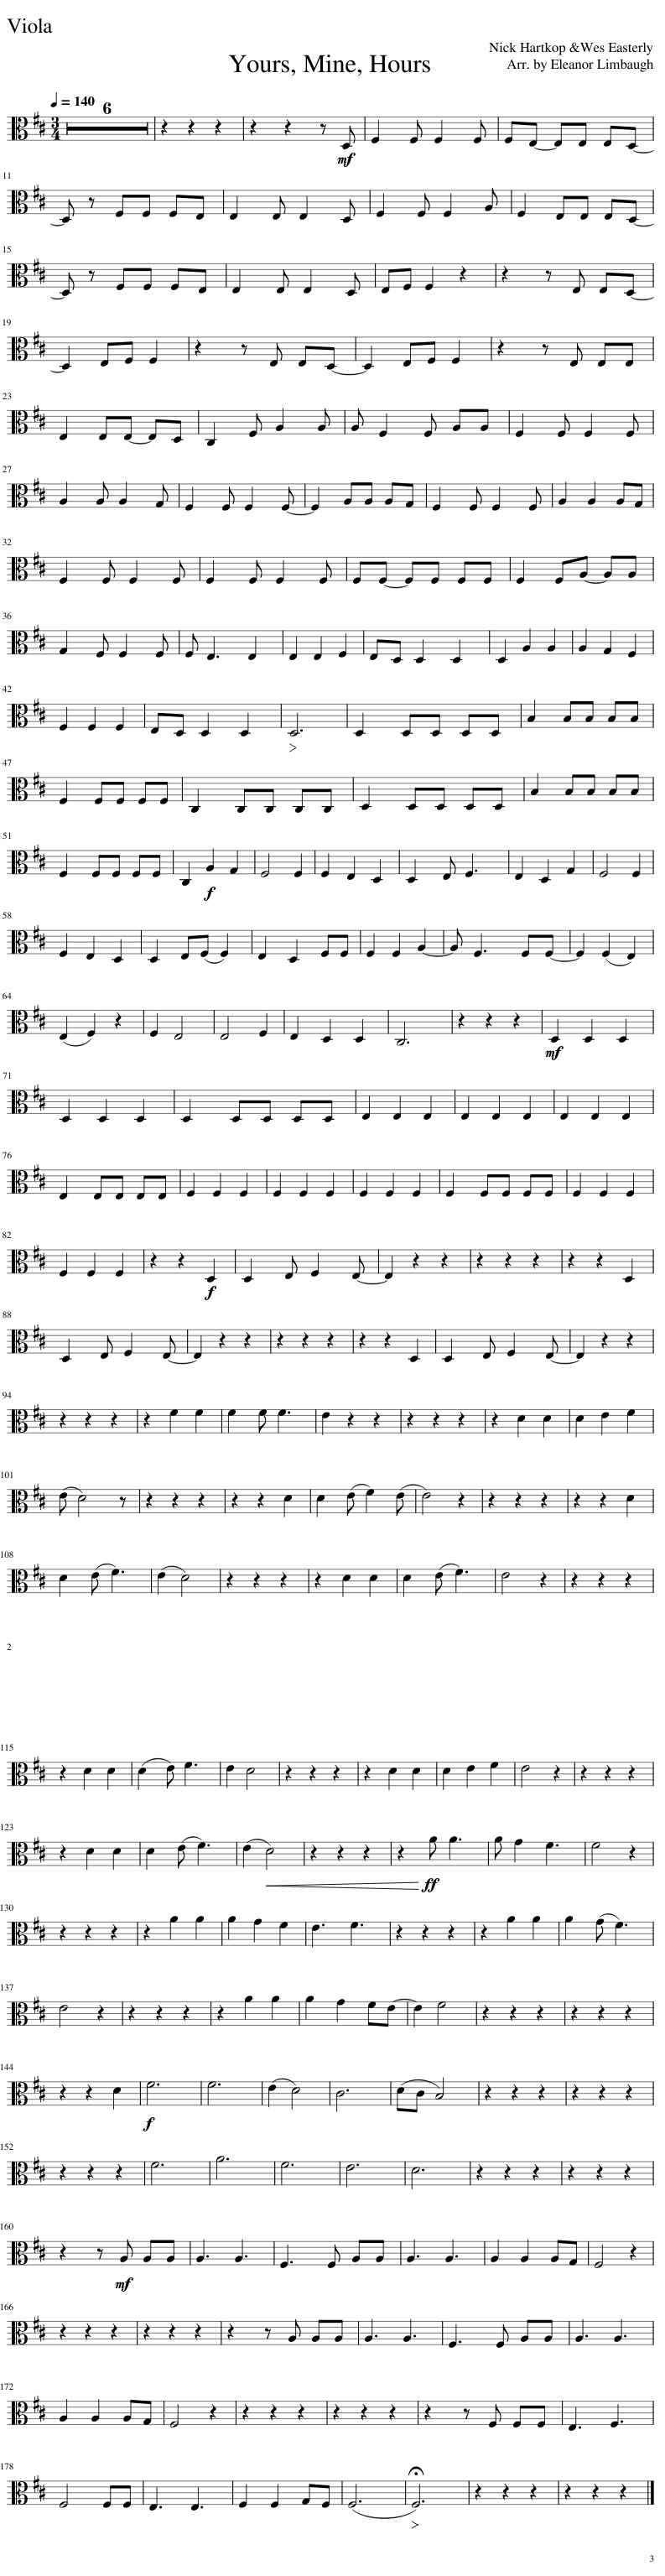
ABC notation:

X:1
L:1/8
Q:1/4=140
M:3/4
I:linebreak $
K:D
V:1 alto
V:1
 z6 | z6 | z6 | z6 | z6 | %5
 z6 | z2 z2 z2 | z2 z2 z!mf! D, | F,2 F, F,2 F, | F,E,- E,E, E,D,- |$ %10
 D, z F,F, F,E, | E,2 E, E,2 D, | F,2 F, F,2 A, | F,2 E,E, E,D,- |$ D, z F,F, F,E, | %15
 E,2 E, E,2 D, | E,F, F,2 z2 | z2 z E, E,D,- |$ D,2 E,F, F,2 | z2 z E, E,D,- | %20
 D,2 E,F, F,2 | z2 z E, E,E, |$ E,2 E,E,- E,D, | C,2 F, A,2 A, | A, F,2 F, A,A, | %25
 F,2 F, F,2 F, |$ A,2 A, A,2 G, | F,2 F, F,2 F,- | F,2 A,A, A,G, | F,2 F, F,2 F, | %30
 A,2 A,2 A,G, |$ F,2 F, F,2 F, | F,2 F, F,2 F, | F,F,- F,F, F,F, | F,2 F,A,- A,A, |$ %35
 G,2 F, F,2 F, | F, E,3 E,2 | E,2 E,2 F,2 | E,D, D,2 D,2 | D,2 A,2 A,2 | %40
 A,2 G,2 F,2 |$ F,2 F,2 F,2 | E,D, D,2 D,2 |!>(! D,6!>)! | D,2 D,D, D,D, | %45
 B,2 B,B, B,B, |$ F,2 F,F, F,F, | C,2 C,C, C,C, | D,2 D,D, D,D, | B,2 B,B, B,B, |$ %50
 F,2 F,F, F,F, | C,2!f! A,2 G,2 | F,4 F,2 | F,2 E,2 D,2 | D,2 E, F,3 | %55
 E,2 D,2 G,2 | F,4 F,2 |$ F,2 E,2 D,2 | D,2 E,(F, F,2) | E,2 D,2 F,F, | %60
 F,2 F,2 A,2- | A, F,3 F,F,- | F,2 (F,2 E,2) |$ (E,2 F,2) z2 | F,2 E,4 | %65
 E,4 F,2 | E,2 D,2 D,2 | C,6 | z2 z2 z2 |!mf! D,2 D,2 D,2 |$ %70
 D,2 D,2 D,2 | D,2 D,D, D,D, | E,2 E,2 E,2 | E,2 E,2 E,2 | E,2 E,2 E,2 |$ %75
 E,2 E,E, E,E, | F,2 F,2 F,2 | F,2 F,2 F,2 | F,2 F,2 F,2 | F,2 F,F, F,F, | %80
 F,2 F,2 F,2 |$ F,2 F,2 F,2 | z2 z2!f! D,2 | D,2 E, F,2 E,- | E,2 z2 z2 | %85
 z2 z2 z2 | z2 z2 D,2 |$ D,2 E, F,2 E,- | E,2 z2 z2 | z2 z2 z2 | %90
 z2 z2 D,2 | D,2 E, F,2 E,- | E,2 z2 z2 |$ z2 z2 z2 | z2 F2 F2 | %95
 F2 F F3 | E2 z2 z2 | z2 z2 z2 | z2 D2 D2 | D2 E2 F2 |$ %100
 (E D4) z | z2 z2 z2 | z2 z2 D2 | D2 (E F2) (E | E4) z2 | %105
 z2 z2 z2 | z2 z2 D2 |$ D2 (E F3) | (E2 D4) | z2 z2 z2 | %110
 z2 D2 D2 | D2 (E F3) | E4 z2 | z2 z2 z2 |$ z2 D2 D2 | %115
 (D2 E) F3 | E2 D4 | z2 z2 z2 | z2 D2 D2 | D2 E2 F2 | %120
 E4 z2 | z2 z2 z2 |$ z2 D2 D2 | D2 (E F3) | (E2!<(! D4) | %125
 z2 z2 z2 | z2!<)!!ff! A A3 | A G2 F3 | F4 z2 |$ z2 z2 z2 | %130
 z2 A2 A2 | A2 G2 F2 | E3 F3 | z2 z2 z2 | z2 A2 A2 | %135
 A2 (G F3) |$ E4 z2 | z2 z2 z2 | z2 A2 A2 | A2 G2 FE- | %140
 E2 F4 | z2 z2 z2 | z2 z2 z2 |$ z2 z2 D2 |!f! F6 | %145
 F6 | (E2 D4) | C6 | (DC B,4) | z2 z2 z2 | %150
 z2 z2 z2 |$ z2 z2 z2 | F6 | A6 | F6 | %155
 E6 | D6 | z2 z2 z2 | z2 z2 z2 |$ z2 z!mf! A, A,A, | %160
 A,3 A,3 | F,3 F, A,A, | A,3 A,3 | A,2 A,2 A,G, | F,4 z2 |$ %165
 z2 z2 z2 | z2 z2 z2 | z2 z A, A,A, | A,3 A,3 | F,3 F, A,A, | %170
 A,3 A,3 |$ A,2 A,2 A,G, | F,4 z2 | z2 z2 z2 | z2 z2 z2 | %175
 z2 z F, F,F, | E,3 F,3 |$ F,4 F,F, | E,3 E,3 | F,2 F,2 G,F, | %180
 (F,6 |!>(! !fermata!F,6)!>)! | z2 z2 z2 | z2 z2 z2 |] %184
